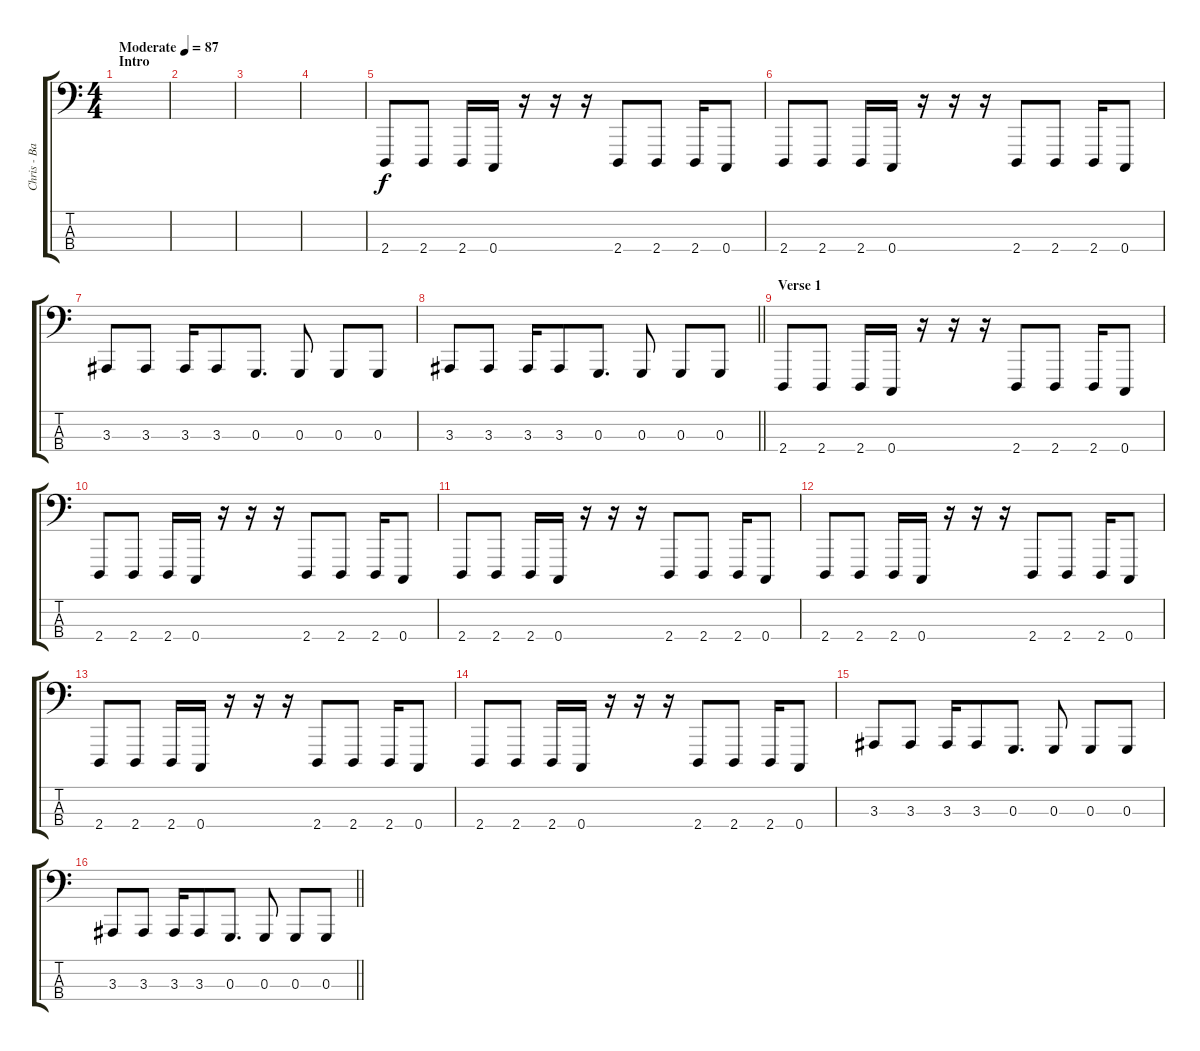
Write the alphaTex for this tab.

\track ("Chris - Basseffect" "Chris - Ba") {instrument lead8bassandlead}
\staff {score tabs}
\tuning (F2 C2 G1 C1) {hide}
\ts (4 4)
\section ("" "Intro")
\tempo (87 "Moderate")
\clef f4
\ks c
|
|
|
|
2.4.8 2.4.8 2.4.16 0.4.16 r.16 r.16 r.16 2.4.8 2.4.8 2.4.16 0.4.8 |
2.4.8 2.4.8 2.4.16 0.4.16 r.16 r.16 r.16 2.4.8 2.4.8 2.4.16 0.4.8 |
3.3.8 3.3.8 3.3.16 3.3.8 0.3.8{d} 0.3.8 0.3.8 0.3.8 |
\barLineRight lightlight
3.3.8 3.3.8 3.3.16 3.3.8 0.3.8{d} 0.3.8 0.3.8 0.3.8 |
\section ("" "Verse 1")
2.4.8 2.4.8 2.4.16 0.4.16 r.16 r.16 r.16 2.4.8 2.4.8 2.4.16 0.4.8 |
2.4.8 2.4.8 2.4.16 0.4.16 r.16 r.16 r.16 2.4.8 2.4.8 2.4.16 0.4.8 |
2.4.8 2.4.8 2.4.16 0.4.16 r.16 r.16 r.16 2.4.8 2.4.8 2.4.16 0.4.8 |
2.4.8 2.4.8 2.4.16 0.4.16 r.16 r.16 r.16 2.4.8 2.4.8 2.4.16 0.4.8 |
2.4.8 2.4.8 2.4.16 0.4.16 r.16 r.16 r.16 2.4.8 2.4.8 2.4.16 0.4.8 |
2.4.8 2.4.8 2.4.16 0.4.16 r.16 r.16 r.16 2.4.8 2.4.8 2.4.16 0.4.8 |
3.3.8 3.3.8 3.3.16 3.3.8 0.3.8{d} 0.3.8 0.3.8 0.3.8 |
\barLineRight lightlight
3.3.8 3.3.8 3.3.16 3.3.8 0.3.8{d} 0.3.8 0.3.8 0.3.8
